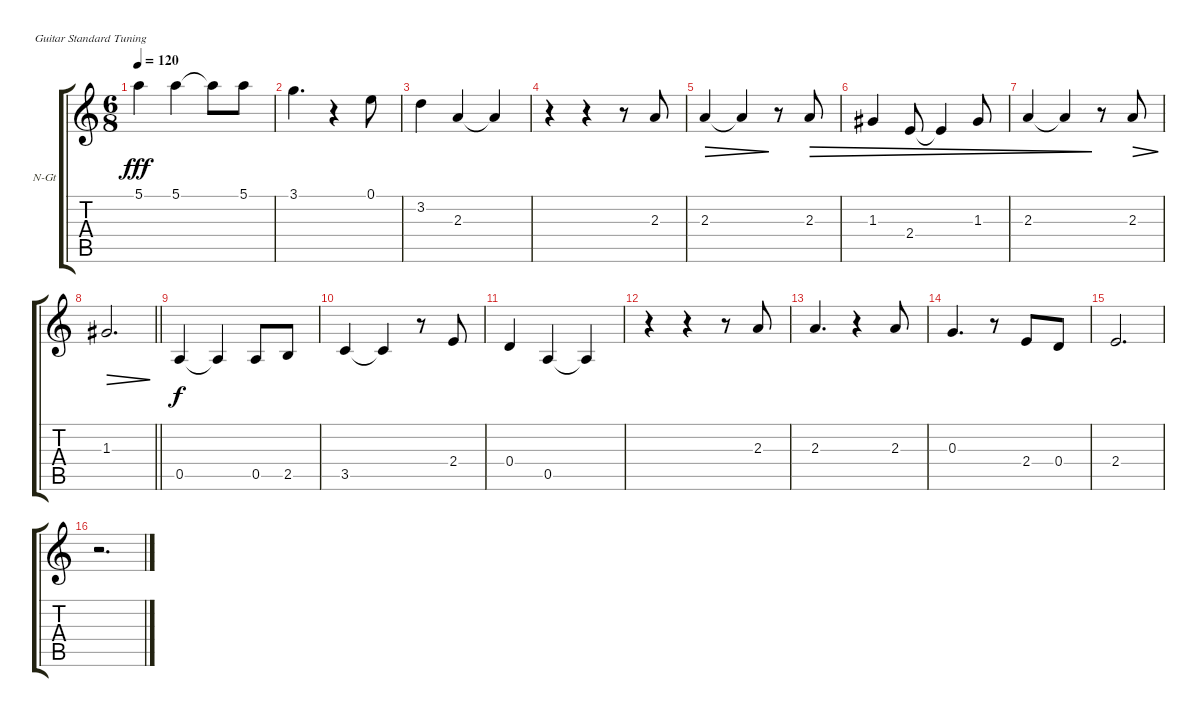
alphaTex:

\defaultSystemsLayout 4
\bracketExtendMode groupsimilarinstruments
\firstSystemTrackNameOrientation horizontal
\otherSystemsTrackNameOrientation horizontal
\track ("Solo Guitar" "N-Gt") {instrument acousticguitarnylon}
\staff {score tabs}
\tuning (E4 B3 G3 D3 A2 E2)
\ts (6 8)
\tempo 120
\clef g2
\ks c
5.1.4{dy fff} 5.1.4 5.1{t}.8 5.1.8 |
3.1.4{d} r.4 0.1.8 |
3.2.4 2.3.4 2.3{t}.4 |
r.4 r.4 r.8 2.3.8 |
2.3.4{dec} 2.3{t}.4{dec} r.8 2.3.8{dec} |
1.3.4{dec} 2.4.8{dec} 2.4{t}.4{dec} 1.3.8{dec} |
2.3.4{dec} 2.3{t}.4{dec} r.8 2.3.8{dec} |
\barLineRight lightlight
1.3.2{d dec} |
0.5.4{dy f} 0.5{t}.4 0.5.8 2.5.8 |
3.5.4 3.5{t}.4 r.8 2.4.8 |
0.4.4 0.5.4 0.5{t}.4 |
r.4 r.4 r.8 2.3.8 |
2.3.4{d} r.4 2.3.8 |
0.3.4{d} r.8 2.4.8 0.4.8 |
2.4.2{d} |
r.2{d}
